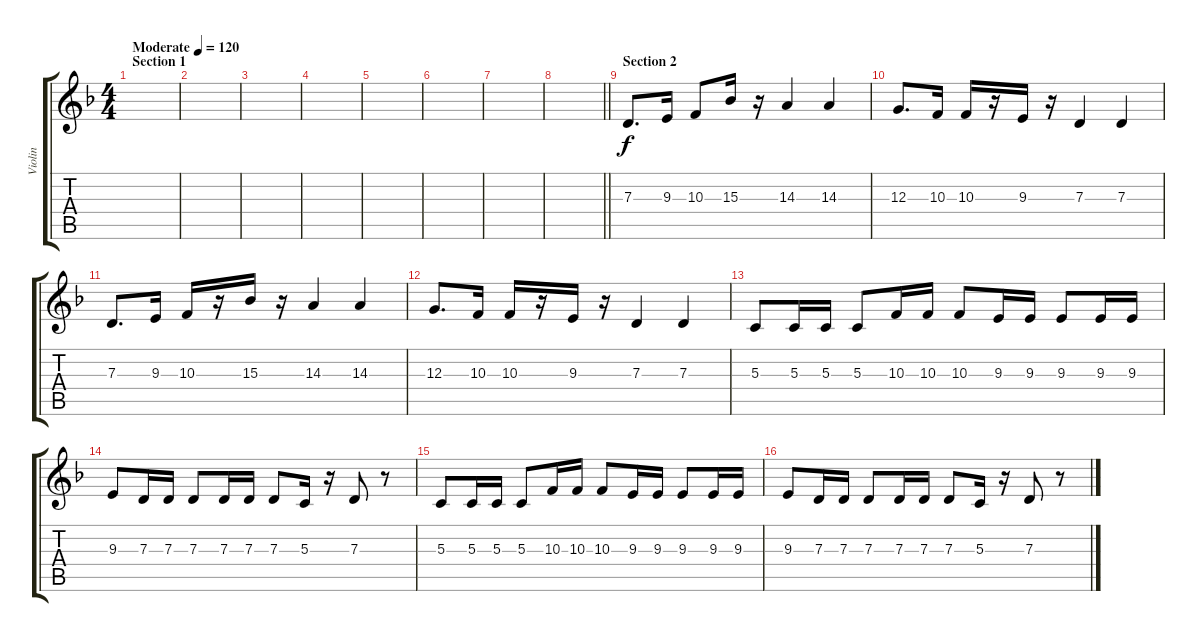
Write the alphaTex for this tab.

\track ("Violin" "Violin") {instrument violin}
\staff {score tabs}
\tuning (E4 B3 G3 D3 A2 E2) {hide}
\ts (4 4)
\section ("" "Section 1")
\tempo (120 "Moderate")
\clef g2
\ks dminor
|
|
|
|
|
|
|
\barLineRight lightlight
|
\section ("" "Section 2")
7.3.8{d} 9.3.16 10.3.8 15.3.16 r.16 14.3.4 14.3.4 |
12.3.8{d} 10.3.16 10.3.16 r.16 9.3.16 r.16 7.3.4 7.3.4 |
7.3.8{d} 9.3.16 10.3.16 r.16 15.3.16 r.16 14.3.4 14.3.4 |
12.3.8{d} 10.3.16 10.3.16 r.16 9.3.16 r.16 7.3.4 7.3.4 |
5.3.8 5.3.16 5.3.16 5.3.8 10.3.16 10.3.16 10.3.8 9.3.16 9.3.16 9.3.8 9.3.16 9.3.16 |
9.3.8 7.3.16 7.3.16 7.3.8 7.3.16 7.3.16 7.3.8 5.3.16 r.16 7.3.8 r.8 |
5.3.8 5.3.16 5.3.16 5.3.8 10.3.16 10.3.16 10.3.8 9.3.16 9.3.16 9.3.8 9.3.16 9.3.16 |
9.3.8 7.3.16 7.3.16 7.3.8 7.3.16 7.3.16 7.3.8 5.3.16 r.16 7.3.8 r.8
